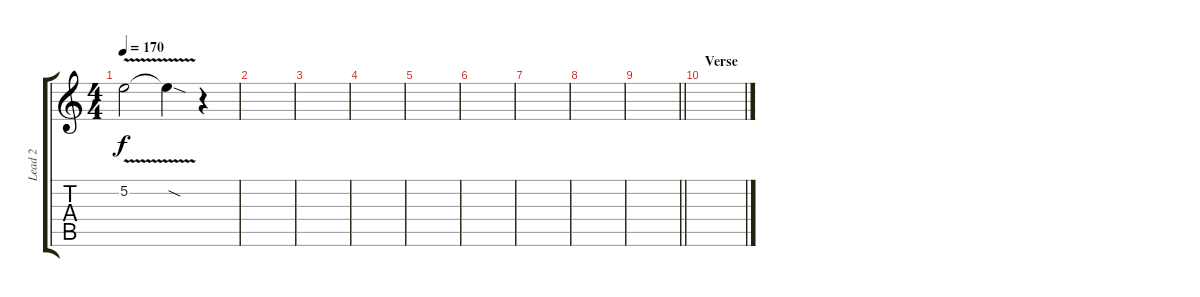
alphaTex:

\track ("Lead 2" "Lead 2") {instrument overdrivenguitar}
\staff {score tabs}
\tuning (E4 B3 G3 D3 A2 E2) {hide}
\ts (4 4)
\tempo 170
\clef g2
\ks c
5.2{v}.2{dy f} 5.2{sod t}.4 r.4 |
|
|
|
|
|
|
|
\barLineRight lightlight
|
\section ("" "Verse")
